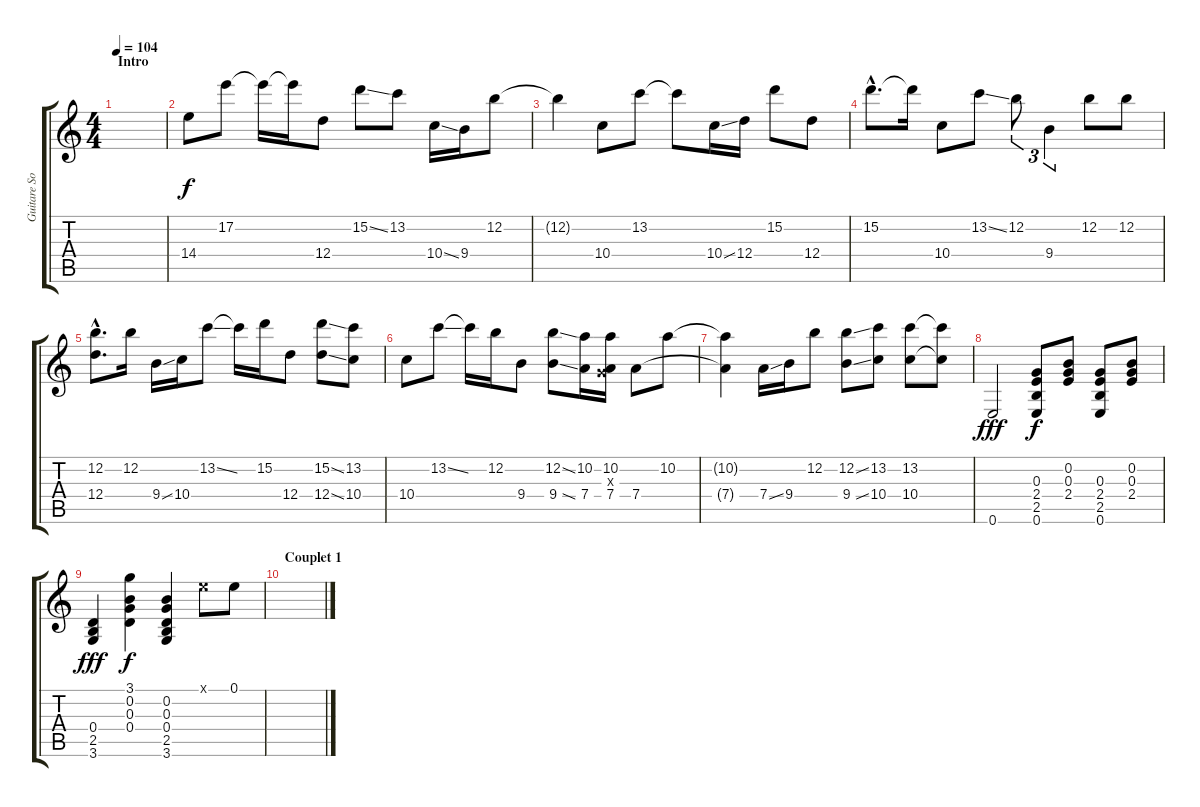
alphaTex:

\track ("Guitare Solo" "Guitare So") {instrument distortionguitar}
\staff {score tabs}
\tuning (E4 B3 G3 D3 A2 E2) {hide}
\ts (4 4)
\section ("" "Intro")
\tempo 104
\clef g2
\ks c
|
14.4.8 17.2.8 17.2{t}.16 17.2{t}.16 12.4.8 15.2{ss}.8 13.2.8 10.4{ss}.16 9.4.16 12.2.8 |
12.2{t}.4 10.4.8 13.2.8 13.2{t}.8 10.4{ss}.16 12.4.16 15.2.8 12.4.8 |
15.2{hac}.8{d} 15.2{t}.16 10.4.8 13.2{ss}.8 12.2.8{tu (3 2)} 9.4.4{tu (3 2)} 12.2.8 12.2.8 |
(12.2{hac} 12.4{hac}).8{d} 12.2.16 9.4{ss}.16 10.4.16 13.2{ss}.8 13.2{t}.16 15.2.16 12.4.8 (15.2{ss} 12.4{ss}).8 (13.2 10.4).8 |
10.4.8 13.2{ss}.8 13.2{t}.16 12.2.16 9.4.8 (12.2{ss} 9.4{ss}).8 (10.2 7.4).16 (10.2 0.3{x} 7.4).16 7.4.8 10.2.8 |
(10.2{t} 7.4{t}).4 7.4{ss}.16 9.4.16 12.2.8 (12.2{ss} 9.4{ss}).8 (13.2 10.4).8 (13.2 10.4).8 (13.2{t} 10.4{t}).8 |
0.6.2{dy fff} (0.3 2.4 2.5 0.6).8{dy f} (0.2 0.3 2.4).8 (0.3 2.4 2.5 0.6).8 (0.2 0.3 2.4).8 |
(0.4 2.5 3.6).4{dy fff} (3.1 0.2 0.3 0.4).4{dy f} (0.2 0.3 0.4 2.5 3.6).4 0.1{x}.8 0.1.8 |
\section ("" "Couplet 1")
